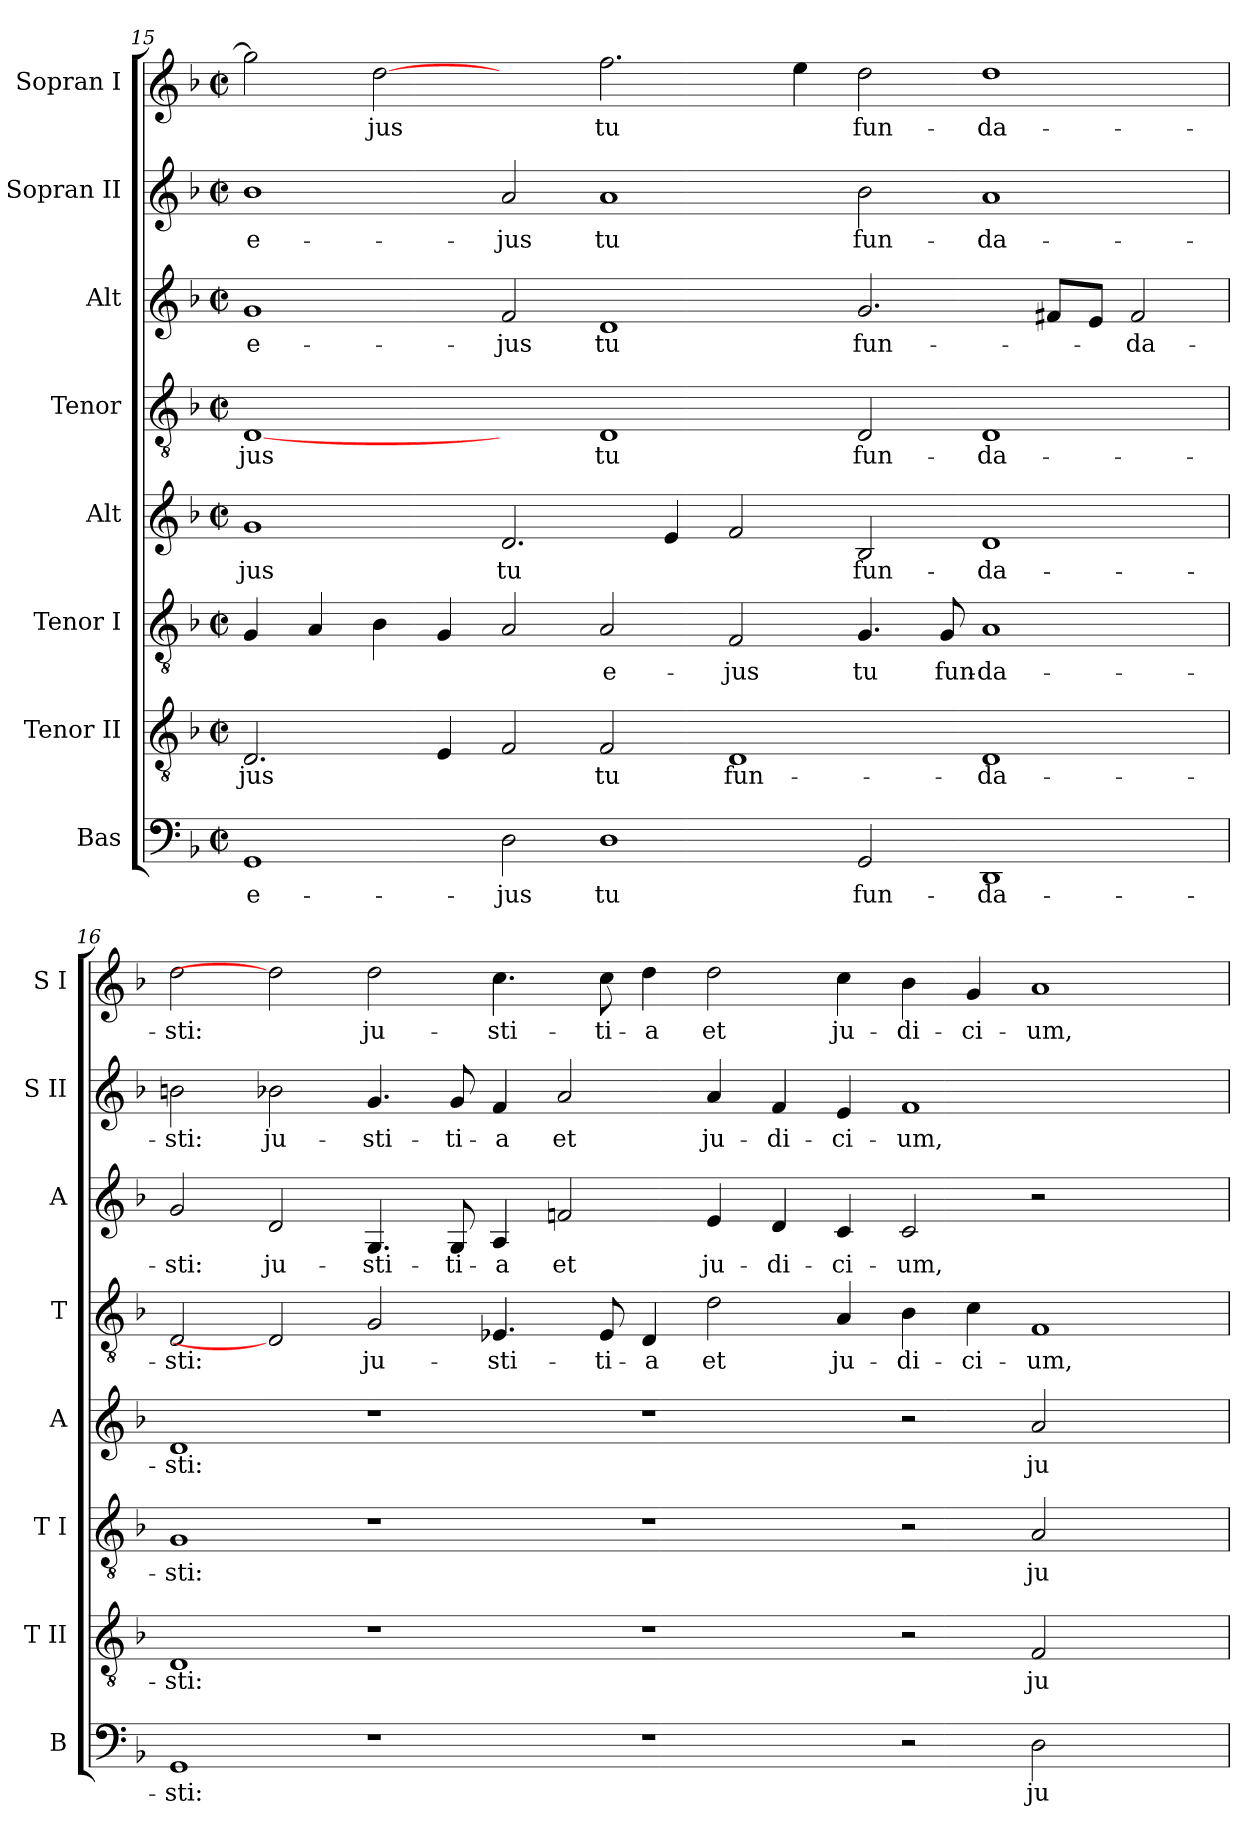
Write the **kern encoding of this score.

**kern	**text	**kern	**text	**kern	**text	**kern	**text	**kern	**text	**kern	**text	**kern	**text	**kern	**text
*part8	*part8	*part7	*part7	*part6	*part6	*part5	*part5	*part4	*part4	*part3	*part3	*part2	*part2	*part1	*part1
*staff8	*staff8	*staff7	*staff7	*staff6	*staff6	*staff5	*staff5	*staff4	*staff4	*staff3	*staff3	*staff2	*staff2	*staff1	*staff1
*I"Bas	*	*I"Tenor II	*	*I"Tenor I	*	*I"Alt	*	*I"Tenor	*	*I"Alt	*	*I"Sopran II	*	*I"Sopran I	*
*I'B	*	*I'T II	*	*I'T I	*	*I'A	*	*I'T	*	*I'A	*	*I'S II	*	*I'S I	*
!!LO:PB:g=z
*clefF4	*	*clefGv2	*	*clefGv2	*	*clefG2	*	*clefGv2	*	*clefG2	*	*clefG2	*	*clefG2	*
*k[b-]	*	*k[b-]	*	*k[b-]	*	*k[b-]	*	*k[b-]	*	*k[b-]	*	*k[b-]	*	*k[b-]	*
*F:	*	*F:	*	*F:	*	*F:	*	*F:	*	*F:	*	*F:	*	*F:	*
*M2/2	*	*M2/2	*	*M2/2	*	*M2/2	*	*M2/2	*	*M2/2	*	*M2/2	*	*M2/2	*
*met(c|)	*	*met(c|)	*	*met(c|)	*	*met(c|)	*	*met(c|)	*	*met(c|)	*	*met(c|)	*	*met(c|)	*
=15	=15	=15	=15	=15	=15	=15	=15	=15	=15	=15	=15	=15	=15	=15	=15
!	!LO:LY:b	!	!LO:LY:b	!	!	!	!LO:LY:b	!	!LO:LY:b	!	!LO:LY:b	!	!LO:LY:b	!	!
1GG	e-	2.D/	-jus	4G/	.	1g	-jus	[1D	-jus	1g	e-	1b-	e-	2gg\]	.
.	.	.	.	4A/	.	.	.	.	.	.	.	.	.	.	.
!	!	!	!	!	!	!	!	!	!	!	!	!	!	!	!LO:LY:b
.	.	.	.	4B-\	.	.	.	.	.	.	.	.	.	[2dd	-jus
.	.	4E/	.	4G/	.	.	.	.	.	.	.	.	.	.	.
!	!LO:LY:b	!	!	!	!	!	!LO:LY:b	!	!	!	!LO:LY:b	!	!LO:LY:b	!	!
2D\	-jus	2F/	.	2A/	.	2.d/	tu	2ryy	.	2f/	-jus	2a/	-jus	2ryy	.
!	!LO:LY:b	!	!LO:LY:b	!	!LO:LY:b	!	!	!	!LO:LY:b	!	!LO:LY:b	!	!LO:LY:b	!	!LO:LY:b
1D	tu	2F/	tu	2A/	e-	.	.	1D	tu	1d	tu	1a	tu	2.ff\	tu
.	.	.	.	.	.	4e/	.	.	.	.	.	.	.	.	.
!	!	!	!LO:LY:b	!	!LO:LY:b	!	!	!	!	!	!	!	!	!	!
.	.	1D	fun-	2F/	-jus	2f/	.	.	.	.	.	.	.	.	.
.	.	.	.	.	.	.	.	.	.	.	.	.	.	4ee\	.
!	!LO:LY:b	!	!	!	!LO:LY:b	!	!LO:LY:b	!	!LO:LY:b	!	!LO:LY:b	!	!LO:LY:b	!	!LO:LY:b
2GG/	fun-	.	.	4.G/	tu	2B-/	fun-	2D/	fun-	2.g/	fun-	2b-\	fun-	2dd\	fun-
!	!	!	!	!	!LO:LY:b	!	!	!	!	!	!	!	!	!	!
.	.	.	.	8G/	fun-	.	.	.	.	.	.	.	.	.	.
!	!LO:LY:b	!	!LO:LY:b	!	!LO:LY:b	!	!LO:LY:b	!	!LO:LY:b	!	!	!	!LO:LY:b	!	!LO:LY:b
1DD	-da-	1D	-da-	1A	-da-	1d	-da-	1D	-da-	.	.	1a	-da-	1dd	-da-
.	.	.	.	.	.	.	.	.	.	8f#X/L	.	.	.	.	.
.	.	.	.	.	.	.	.	.	.	8e/J	.	.	.	.	.
!	!	!	!	!	!	!	!	!	!	!	!LO:LY:b	!	!	!	!
.	.	.	.	.	.	.	.	.	.	2f#/	-da-	.	.	.	.
=16	=16	=16	=16	=16	=16	=16	=16	=16	=16	=16	=16	=16	=16	=16	=16
!	!LO:LY:b	!	!LO:LY:b	!	!LO:LY:b	!	!LO:LY:b	!	!LO:LY:b	!	!LO:LY:b	!	!LO:LY:b	!	!LO:LY:b
1GG	-sti:	1D	-sti:	1G	-sti:	1d	-sti:	2D/	-sti:	2g/	-sti:	2bn\	-sti:	2dd\	-sti:
!	!	!	!	!	!	!	!	!	!	!	!LO:LY:b	!	!LO:LY:b	!	!
.	.	.	.	.	.	.	.	2D]	.	2d/	ju-	2b-X\	ju-	2dd]	.
!	!	!	!	!	!	!	!	!	!LO:LY:b	!	!LO:LY:b	!	!LO:LY:b	!	!LO:LY:b
1r	.	1r	.	1r	.	1r	.	2G/	ju-	4.G/	-sti-	4.g/	-sti-	2dd\	ju-
!	!	!	!	!	!	!	!	!	!	!	!LO:LY:b	!	!LO:LY:b	!	!
.	.	.	.	.	.	.	.	.	.	8G/	-ti-	8g/	-ti-	.	.
!	!	!	!	!	!	!	!	!	!LO:LY:b	!	!LO:LY:b	!	!LO:LY:b	!	!LO:LY:b
.	.	.	.	.	.	.	.	4.E-X/	-sti-	4A/	-a	4f/	-a	4.cc\	-sti-
!	!	!	!	!	!	!	!	!	!	!	!LO:LY:b	!	!LO:LY:b	!	!
.	.	.	.	.	.	.	.	.	.	2fn/	et	2a/	et	.	.
!	!	!	!	!	!	!	!	!	!LO:LY:b	!	!	!	!	!	!LO:LY:b
.	.	.	.	.	.	.	.	8E-/	-ti-	.	.	.	.	8cc\	-ti-
!	!	!	!	!	!	!	!	!	!LO:LY:b	!	!	!	!	!	!LO:LY:b
1r	.	1r	.	1r	.	1r	.	4D/	-a	.	.	.	.	4dd\	-a
!	!	!	!	!	!	!	!	!	!LO:LY:b	!	!LO:LY:b	!	!LO:LY:b	!	!LO:LY:b
.	.	.	.	.	.	.	.	2d\	et	4e/	ju-	4a/	ju-	2dd\	et
!	!	!	!	!	!	!	!	!	!	!	!LO:LY:b	!	!LO:LY:b	!	!
.	.	.	.	.	.	.	.	.	.	4d/	-di-	4f/	-di-	.	.
!	!	!	!	!	!	!	!	!	!LO:LY:b	!	!LO:LY:b	!	!LO:LY:b	!	!LO:LY:b
.	.	.	.	.	.	.	.	4A/	ju-	4c/	-ci-	4e/	-ci-	4cc\	ju-
!	!	!	!	!	!	!	!	!	!LO:LY:b	!	!LO:LY:b	!	!LO:LY:b	!	!LO:LY:b
2r	.	2r	.	2r	.	2r	.	4B-\	-di-	2c/	-um,	1f	-um,	4b-\	-di-
!	!	!	!	!	!	!	!	!	!LO:LY:b	!	!	!	!	!	!LO:LY:b
.	.	.	.	.	.	.	.	4c\	-ci-	.	.	.	.	4g/	-ci-
!	!LO:LY:b	!	!LO:LY:b	!	!LO:LY:b	!	!LO:LY:b	!	!LO:LY:b	!	!	!	!	!	!LO:LY:b
2D\	ju-	2F/	ju-	2A/	ju-	2a/	ju-	1F	-um,	2r	.	.	.	1a	-um,
2ryy	.	2ryy	.	2ryy	.	2ryy	.	.	.	2ryy	.	2ryy	.	.	.
=	=	=	=	=	=	=	=	=	=	=	=	=	=	=	=
*-	*-	*-	*-	*-	*-	*-	*-	*-	*-	*-	*-	*-	*-	*-	*-
